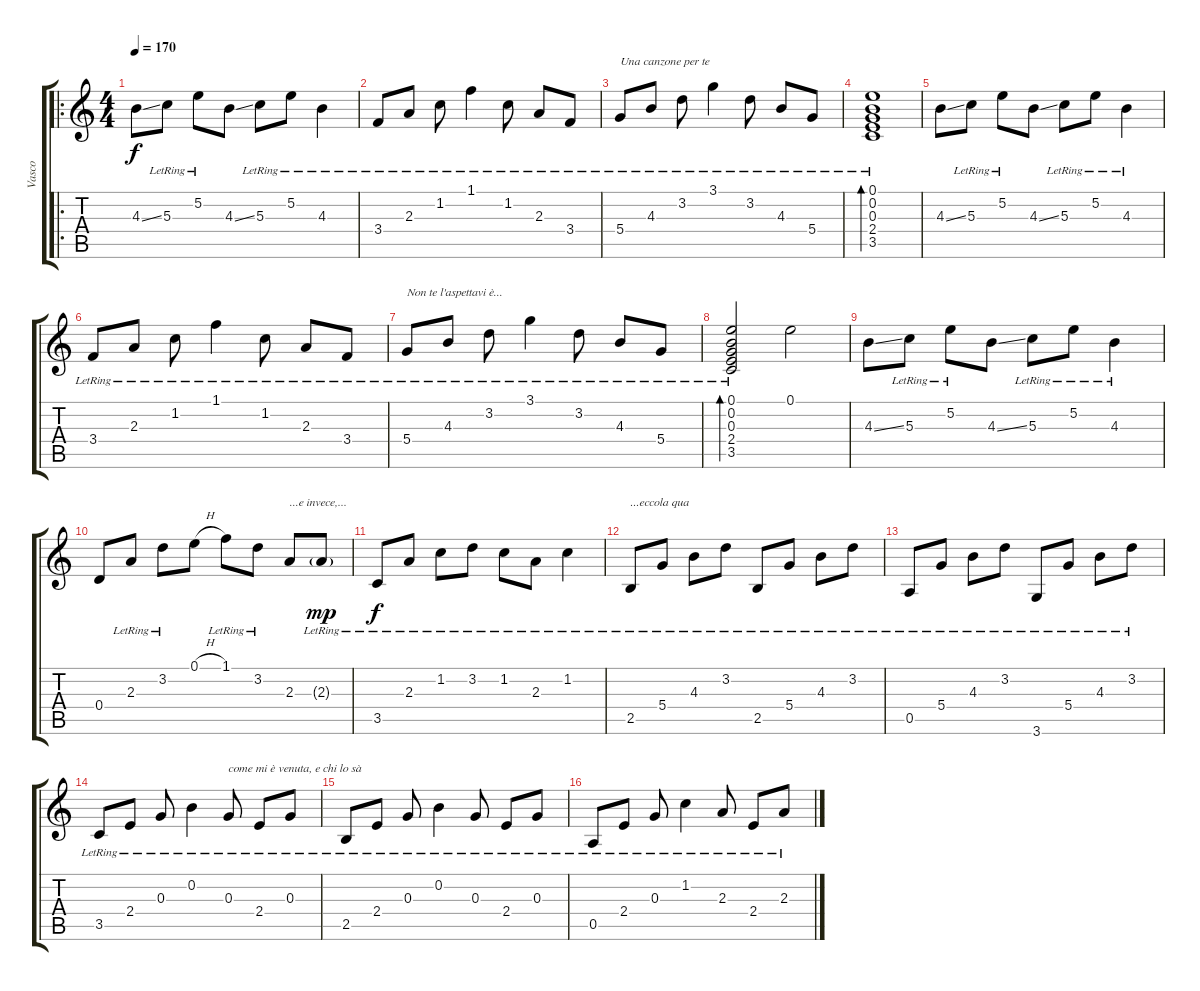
\track ("Vasco" "Vasco") {instrument acousticguitarsteel}
\staff {score tabs}
\tuning (E4 B3 G3 D3 A2 E2) {hide}
\ro
\ts (4 4)
\tempo 170
\clef g2
\ks c
4.3{ss}.8{dy f balance 0 instrument acousticguitarsteel} 5.3{lr}.8 5.2{lr}.8 4.3{ss}.8 5.3{lr}.8 5.2{lr}.8 4.3{lr}.4 |
3.4{lr}.8{balance 16} 2.3{lr}.8 1.2{lr}.8 1.1{lr}.4 1.2{lr}.8 2.3{lr}.8 3.4{lr}.8 |
5.4{lr}.8{txt "Una canzone per te"} 4.3{lr}.8 3.2{lr}.8 3.1{lr}.4 3.2{lr}.8 4.3{lr}.8 5.4{lr}.8 |
(0.1{lr} 0.2{lr} 0.3{lr} 2.4{lr} 3.5{lr}).1{bd 120} |
4.3{ss}.8{balance 0} 5.3{lr}.8 5.2{lr}.8 4.3{ss}.8 5.3{lr}.8 5.2{lr}.8 4.3{lr}.4 |
3.4{lr}.8 2.3{lr}.8 1.2{lr}.8 1.1{lr}.4 1.2{lr}.8 2.3{lr}.8 3.4{lr}.8 |
5.4{lr}.8{txt "Non te l'aspettavi è..."} 4.3{lr}.8 3.2{lr}.8 3.1{lr}.4 3.2{lr}.8 4.3{lr}.8 5.4{lr}.8 |
(0.1{lr} 0.2{lr} 0.3{lr} 2.4{lr} 3.5{lr}).2{bd 120} 0.1.2 |
4.3{ss}.8 5.3{lr}.8 5.2{lr}.8 4.3{ss}.8 5.3{lr}.8 5.2{lr}.8 4.3{lr}.4 |
0.4.8{balance 8} 2.3{lr}.8 3.2{lr}.8 0.1{h}.8 1.1{lr}.8 3.2{lr}.8 2.3.8{txt "...e invece,..."} 2.3{g lr}.8{dy mp} |
3.5{lr}.8{dy f} 2.3{lr}.8 1.2{lr}.8 3.2{lr}.8 1.2{lr}.8 2.3{lr}.8 1.2{lr}.4 |
2.5{lr}.8{txt "...eccola qua "} 5.4{lr}.8 4.3{lr}.8 3.2{lr}.8 2.5{lr}.8 5.4{lr}.8 4.3{lr}.8 3.2{lr}.8 |
0.5{lr}.8 5.4{lr}.8 4.3{lr}.8 3.2{lr}.8 3.6{lr}.8 5.4{lr}.8 4.3{lr}.8 3.2{lr}.8 |
3.5{lr}.8 2.4{lr}.8 0.3{lr}.8 0.2{lr}.4 0.3{lr}.8{txt "come mi è venuta, e chi lo sà"} 2.4{lr}.8 0.3{lr}.8 |
2.5{lr}.8 2.4{lr}.8 0.3{lr}.8 0.2{lr}.4 0.3{lr}.8 2.4{lr}.8 0.3{lr}.8 |
0.5{lr}.8 2.4{lr}.8 0.3{lr}.8 1.2{lr}.4 2.3{lr}.8 2.4{lr}.8 2.3{lr}.8
